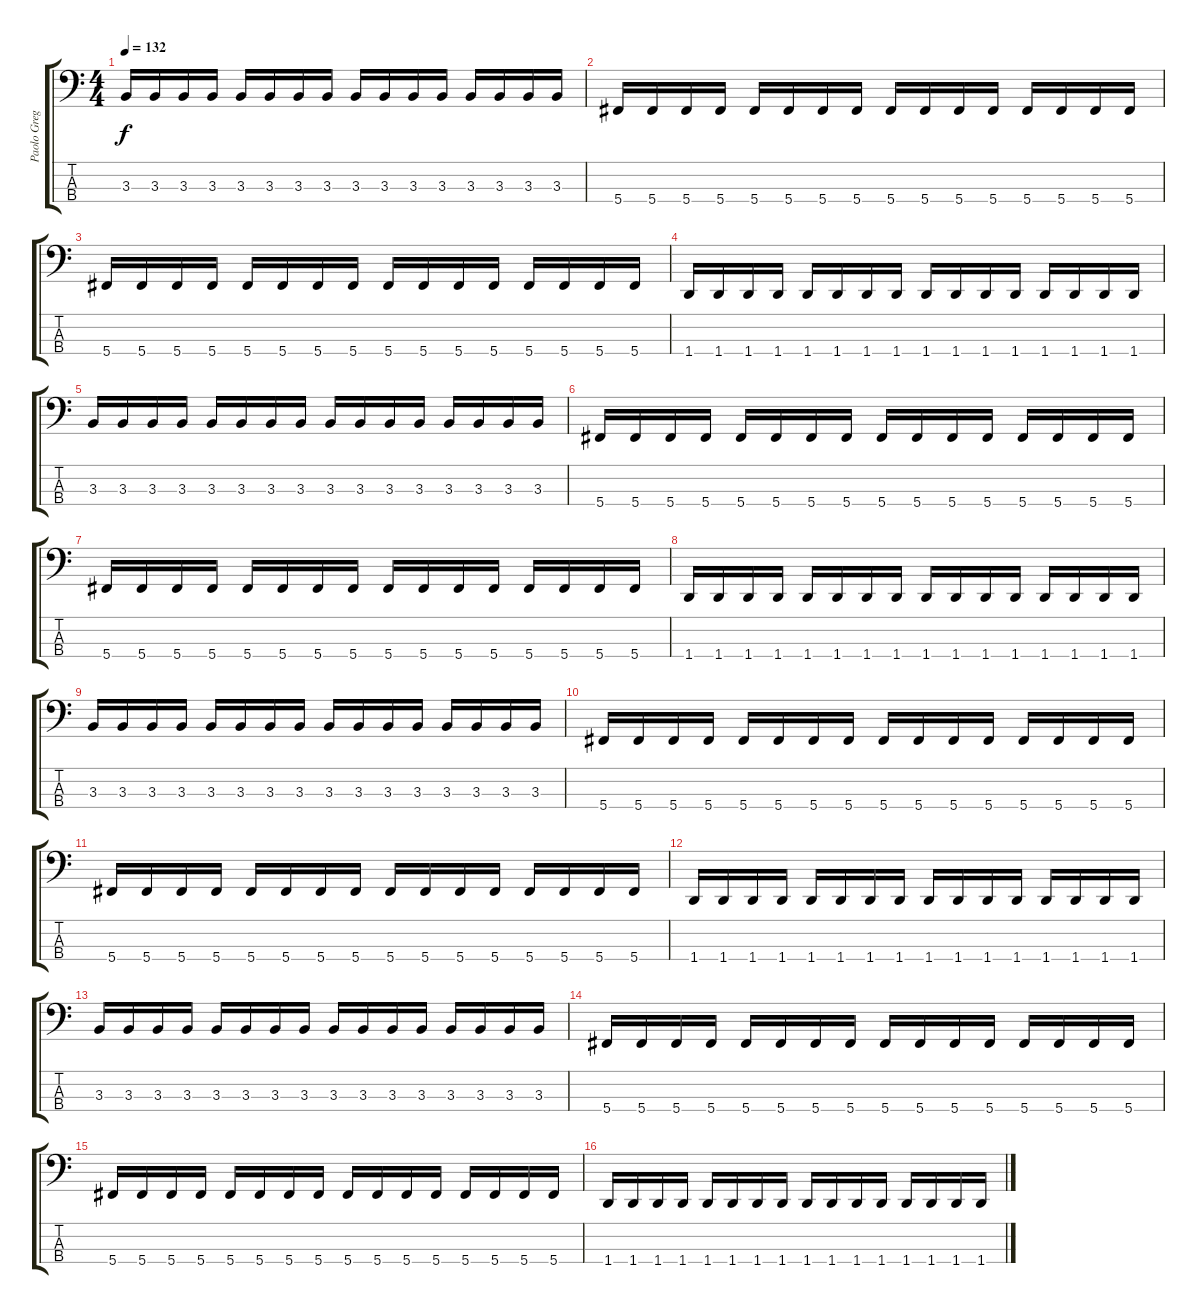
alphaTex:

\track ("Paolo Gregoletto" "Paolo Greg") {instrument electricbasspick}
\staff {score tabs}
\tuning (Gb2 Db2 Ab1 Db1) {hide}
\ts (4 4)
\tempo 132
\clef f4
\ks c
3.3.16{dy f} 3.3.16 3.3.16 3.3.16 3.3.16 3.3.16 3.3.16 3.3.16 3.3.16 3.3.16 3.3.16 3.3.16 3.3.16 3.3.16 3.3.16 3.3.16 |
5.4.16 5.4.16 5.4.16 5.4.16 5.4.16 5.4.16 5.4.16 5.4.16 5.4.16 5.4.16 5.4.16 5.4.16 5.4.16 5.4.16 5.4.16 5.4.16 |
5.4.16 5.4.16 5.4.16 5.4.16 5.4.16 5.4.16 5.4.16 5.4.16 5.4.16 5.4.16 5.4.16 5.4.16 5.4.16 5.4.16 5.4.16 5.4.16 |
1.4.16 1.4.16 1.4.16 1.4.16 1.4.16 1.4.16 1.4.16 1.4.16 1.4.16 1.4.16 1.4.16 1.4.16 1.4.16 1.4.16 1.4.16 1.4.16 |
3.3.16 3.3.16 3.3.16 3.3.16 3.3.16 3.3.16 3.3.16 3.3.16 3.3.16 3.3.16 3.3.16 3.3.16 3.3.16 3.3.16 3.3.16 3.3.16 |
5.4.16 5.4.16 5.4.16 5.4.16 5.4.16 5.4.16 5.4.16 5.4.16 5.4.16 5.4.16 5.4.16 5.4.16 5.4.16 5.4.16 5.4.16 5.4.16 |
5.4.16 5.4.16 5.4.16 5.4.16 5.4.16 5.4.16 5.4.16 5.4.16 5.4.16 5.4.16 5.4.16 5.4.16 5.4.16 5.4.16 5.4.16 5.4.16 |
1.4.16 1.4.16 1.4.16 1.4.16 1.4.16 1.4.16 1.4.16 1.4.16 1.4.16 1.4.16 1.4.16 1.4.16 1.4.16 1.4.16 1.4.16 1.4.16 |
3.3.16 3.3.16 3.3.16 3.3.16 3.3.16 3.3.16 3.3.16 3.3.16 3.3.16 3.3.16 3.3.16 3.3.16 3.3.16 3.3.16 3.3.16 3.3.16 |
5.4.16 5.4.16 5.4.16 5.4.16 5.4.16 5.4.16 5.4.16 5.4.16 5.4.16 5.4.16 5.4.16 5.4.16 5.4.16 5.4.16 5.4.16 5.4.16 |
5.4.16 5.4.16 5.4.16 5.4.16 5.4.16 5.4.16 5.4.16 5.4.16 5.4.16 5.4.16 5.4.16 5.4.16 5.4.16 5.4.16 5.4.16 5.4.16 |
1.4.16 1.4.16 1.4.16 1.4.16 1.4.16 1.4.16 1.4.16 1.4.16 1.4.16 1.4.16 1.4.16 1.4.16 1.4.16 1.4.16 1.4.16 1.4.16 |
3.3.16 3.3.16 3.3.16 3.3.16 3.3.16 3.3.16 3.3.16 3.3.16 3.3.16 3.3.16 3.3.16 3.3.16 3.3.16 3.3.16 3.3.16 3.3.16 |
5.4.16 5.4.16 5.4.16 5.4.16 5.4.16 5.4.16 5.4.16 5.4.16 5.4.16 5.4.16 5.4.16 5.4.16 5.4.16 5.4.16 5.4.16 5.4.16 |
5.4.16 5.4.16 5.4.16 5.4.16 5.4.16 5.4.16 5.4.16 5.4.16 5.4.16 5.4.16 5.4.16 5.4.16 5.4.16 5.4.16 5.4.16 5.4.16 |
1.4.16 1.4.16 1.4.16 1.4.16 1.4.16 1.4.16 1.4.16 1.4.16 1.4.16 1.4.16 1.4.16 1.4.16 1.4.16 1.4.16 1.4.16 1.4.16
